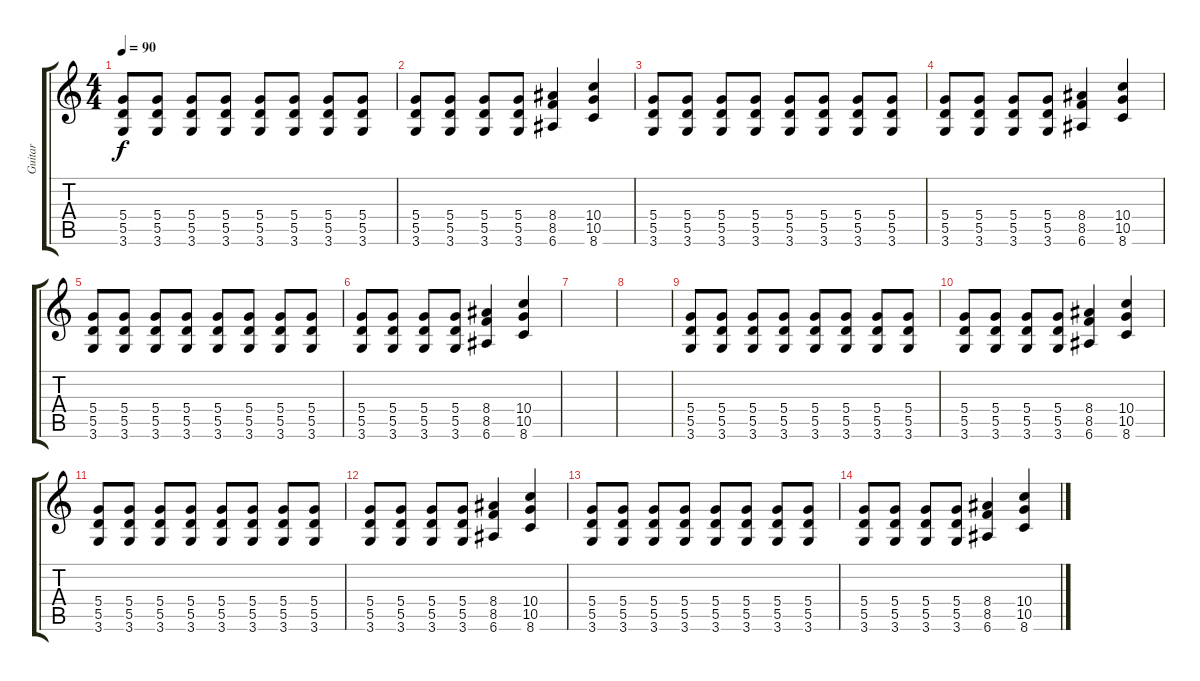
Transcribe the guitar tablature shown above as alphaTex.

\track ("Guitar" "Guitar") {instrument distortionguitar}
\staff {score tabs}
\tuning (E4 B3 G3 D3 A2 E2) {hide}
\ts (4 4)
\tempo 90
\clef g2
\ks c
(5.4 5.5 3.6).8{dy f} (5.4 5.5 3.6).8 (5.4 5.5 3.6).8 (5.4 5.5 3.6).8 (5.4 5.5 3.6).8 (5.4 5.5 3.6).8 (5.4 5.5 3.6).8 (5.4 5.5 3.6).8 |
(5.4 5.5 3.6).8 (5.4 5.5 3.6).8 (5.4 5.5 3.6).8 (5.4 5.5 3.6).8 (8.4 8.5 6.6).4 (10.4 10.5 8.6).4 |
(5.4 5.5 3.6).8 (5.4 5.5 3.6).8 (5.4 5.5 3.6).8 (5.4 5.5 3.6).8 (5.4 5.5 3.6).8 (5.4 5.5 3.6).8 (5.4 5.5 3.6).8 (5.4 5.5 3.6).8 |
(5.4 5.5 3.6).8 (5.4 5.5 3.6).8 (5.4 5.5 3.6).8 (5.4 5.5 3.6).8 (8.4 8.5 6.6).4 (10.4 10.5 8.6).4 |
(5.4 5.5 3.6).8 (5.4 5.5 3.6).8 (5.4 5.5 3.6).8 (5.4 5.5 3.6).8 (5.4 5.5 3.6).8 (5.4 5.5 3.6).8 (5.4 5.5 3.6).8 (5.4 5.5 3.6).8 |
(5.4 5.5 3.6).8 (5.4 5.5 3.6).8 (5.4 5.5 3.6).8 (5.4 5.5 3.6).8 (8.4 8.5 6.6).4 (10.4 10.5 8.6).4 |
|
|
(5.4 5.5 3.6).8 (5.4 5.5 3.6).8 (5.4 5.5 3.6).8 (5.4 5.5 3.6).8 (5.4 5.5 3.6).8 (5.4 5.5 3.6).8 (5.4 5.5 3.6).8 (5.4 5.5 3.6).8 |
(5.4 5.5 3.6).8 (5.4 5.5 3.6).8 (5.4 5.5 3.6).8 (5.4 5.5 3.6).8 (8.4 8.5 6.6).4 (10.4 10.5 8.6).4 |
(5.4 5.5 3.6).8 (5.4 5.5 3.6).8 (5.4 5.5 3.6).8 (5.4 5.5 3.6).8 (5.4 5.5 3.6).8 (5.4 5.5 3.6).8 (5.4 5.5 3.6).8 (5.4 5.5 3.6).8 |
(5.4 5.5 3.6).8 (5.4 5.5 3.6).8 (5.4 5.5 3.6).8 (5.4 5.5 3.6).8 (8.4 8.5 6.6).4 (10.4 10.5 8.6).4 |
(5.4 5.5 3.6).8 (5.4 5.5 3.6).8 (5.4 5.5 3.6).8 (5.4 5.5 3.6).8 (5.4 5.5 3.6).8 (5.4 5.5 3.6).8 (5.4 5.5 3.6).8 (5.4 5.5 3.6).8 |
(5.4 5.5 3.6).8 (5.4 5.5 3.6).8 (5.4 5.5 3.6).8 (5.4 5.5 3.6).8 (8.4 8.5 6.6).4 (10.4 10.5 8.6).4
